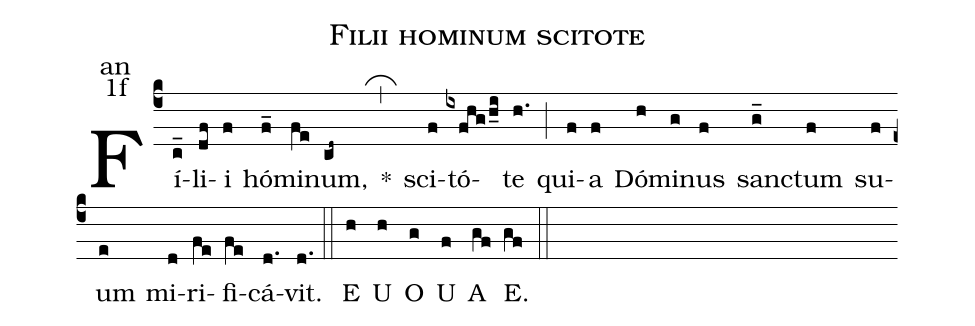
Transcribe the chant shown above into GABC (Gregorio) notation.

name:Filii hominum scitote;
office-part:an;
mode:1f;
%%
(c4) Fí(c_)li(df)i(f) hó(f_)mi(fe)num,(cd~) <sp>*</sp>(,_) sci(f)tó(ixfhg/h_i)te(h.) (;)
qui(f)a(f) Dó(h)mi(g)nus(f) san(g_)ctum(f) su(f)um(e) mi(d)ri(fe)fi(fe)cá(d.)vit.(d.) (::)
<eu> E(h) U(h) O(g) U(f) A(gf) E.(gf) </eu> (::)
